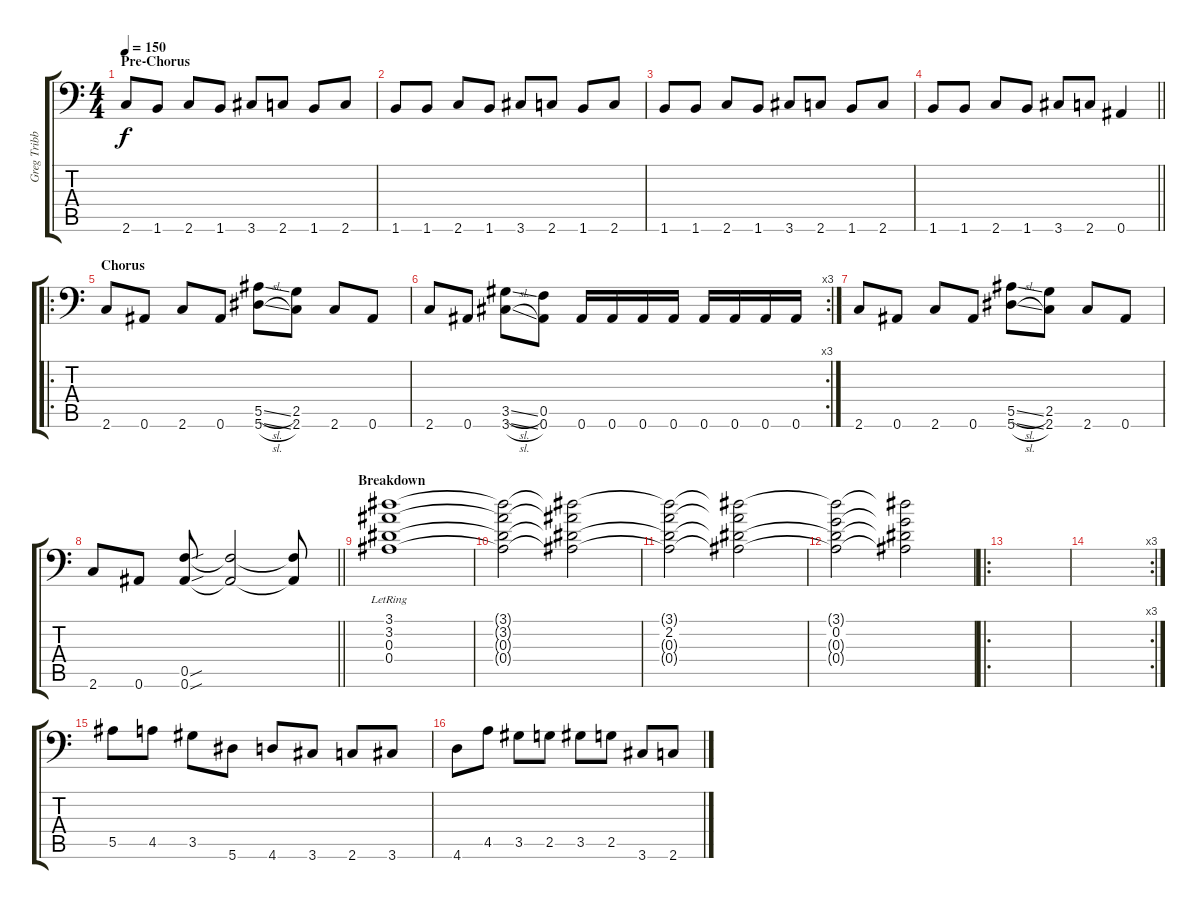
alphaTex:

\track ("Greg Tribbett" "Greg Tribb") {instrument overdrivenguitar}
\staff {score tabs}
\tuning (C4 G3 Eb3 Bb2 F2 Bb1) {hide}
\ts (4 4)
\section ("" "Pre-Chorus")
\tempo 150
\clef f4
\ks c
2.6.8{dy f} 1.6.8 2.6.8 1.6.8 3.6.8 2.6.8 1.6.8 2.6.8 |
1.6.8 1.6.8 2.6.8 1.6.8 3.6.8 2.6.8 1.6.8 2.6.8 |
1.6.8 1.6.8 2.6.8 1.6.8 3.6.8 2.6.8 1.6.8 2.6.8 |
\barLineRight lightlight
1.6.8 1.6.8 2.6.8 1.6.8 3.6.8 2.6.8 0.6.4 |
\ro
\section ("" "Chorus")
2.6.8 0.6.8 2.6.8 0.6.8 (5.5{sl} 5.6{sl}).8 (2.5 2.6).8 2.6.8 0.6.8 |
\rc 3
2.6.8 0.6.8 (3.5{sl} 3.6{sl}).8 (0.5 0.6).8 0.6.16 0.6.16 0.6.16 0.6.16 0.6.16 0.6.16 0.6.16 0.6.16 |
2.6.8 0.6.8 2.6.8 0.6.8 (5.5{sl} 5.6{sl}).8 (2.5 2.6).8 2.6.8 0.6.8 |
\barLineRight lightlight
2.6.8 0.6.8 (0.5{sou} 0.6{sou}).8 (0.5{t} 0.6{t}).2 (0.5{t} 0.6{t}).8 |
\section ("" "Breakdown")
(3.1 3.2 0.3 0.4{lr}).1{volume 10} |
(3.1{t} 3.2{t} 0.3{t} 0.4{t}).2 (3.1{t} 3.2{t} 0.3{t} 0.4{t}).2 |
(3.1{t} 2.2 0.3{t} 0.4{t}).2 (3.1{t} 2.2{t} 0.3{t} 0.4{t}).2 |
(3.1{t} 0.2 0.3{t} 0.4{t}).2 (3.1{t} 0.2{t} 0.3{t} 0.4{t}).2 |
\ro
|
\rc 3
|
5.5.8{volume 13} 4.5.8 3.5.8 5.6.8 4.6.8 3.6.8 2.6.8 3.6.8 |
4.6.8 4.5.8 3.5.8 2.5.8 3.5.8 2.5.8 3.6.8 2.6.8
